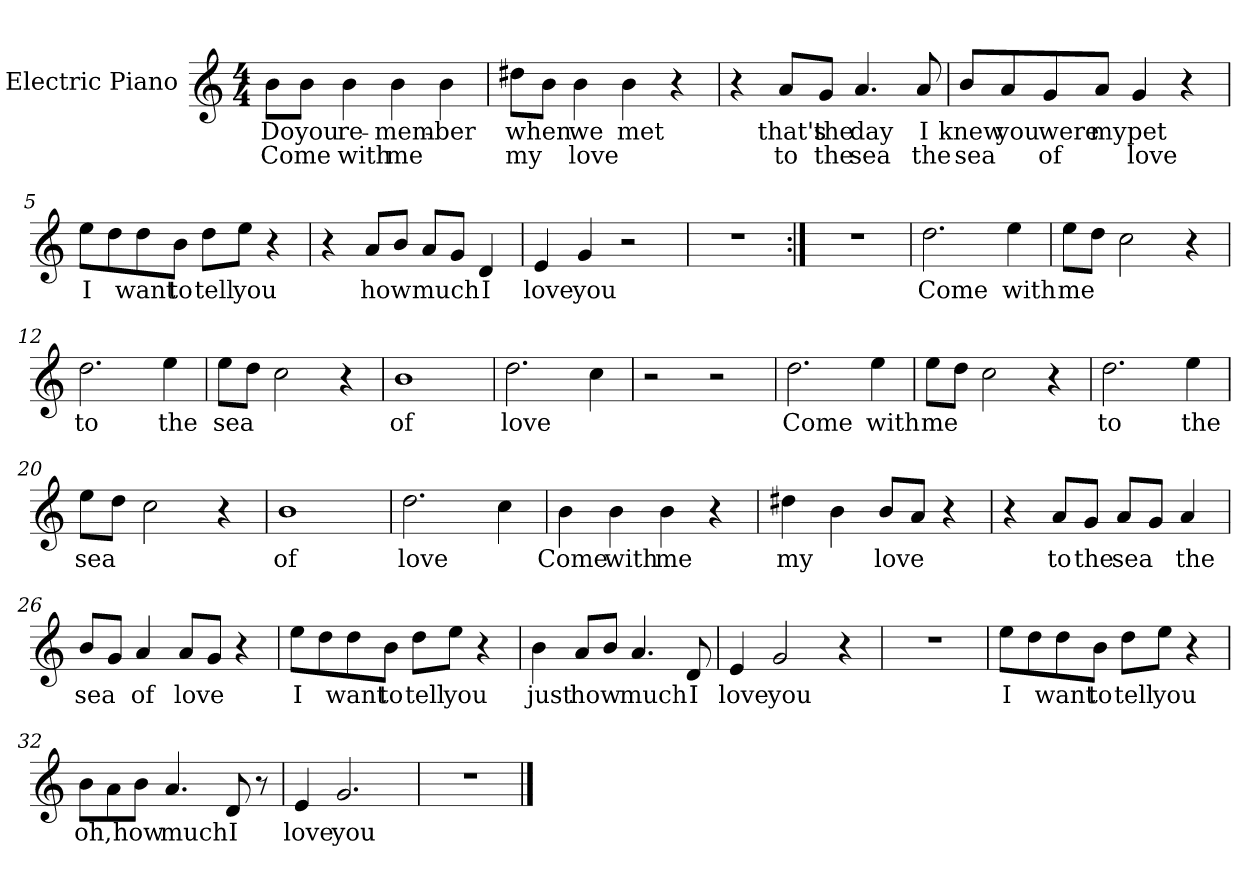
**kern	**text	**text
*part1	*part1	*part1
*staff1	*staff1	*staff1
*I"Electric Piano	*	*
*I'E.Pno	*	*
*clefG2	*	*
*k[]	*	*
*C:	*	*
*M4/4	*	*
=1	=1	=1
8b\L	Do	Come
8b\J	you	.
4b\	re-	with
4b\	-mem-	me
4b\	-ber	.
=2	=2	=2
8dd#X\L	when	my
8b\J	.	.
4b\	we	love
4b\	met	.
4r	.	.
=3	=3	=3
4r	.	.
8a/L	that's	to
8g/J	the	the
4.a/	day	sea
8a/	I	the
=4	=4	=4
8b/L	knew	sea
8a/	you	.
8g/	were	of
8a/J	my	.
4g/	pet	love
4r	.	.
!!LO:LB:g=z
=5	=5	=5
8ee\L	I	.
8dd\	.	.
8dd\	want	.
8b\J	to	.
8dd\L	tell	.
8ee\J	you	.
4r	.	.
=6	=6	=6
4r	.	.
8a/L	how	.
8b/J	.	.
8a/L	much	.
8g/J	.	.
4d/	I	.
=7	=7	=7
4e/	love	.
4g/	you	.
2r	.	.
=8	=8	=8
1r	.	.
!!LO:LB:g=z
=9:|!	=9:|!	=9:|!
1r	.	.
=10	=10	=10
2.dd\	Come	.
4ee\	with	.
=11	=11	=11
8ee\L	me	.
8dd\J	.	.
2cc\	.	.
4r	.	.
=12	=12	=12
2.dd\	to	.
4ee\	the	.
=13	=13	=13
8ee\L	sea	.
8dd\J	.	.
2cc\	.	.
4r	.	.
=14	=14	=14
1b	of	.
=15	=15	=15
2.dd\	love	.
4cc\	.	.
!!LO:LB:g=z
=16	=16	=16
2r	.	.
2r	.	.
=17	=17	=17
2.dd\	Come	.
4ee\	with	.
=18	=18	=18
8ee\L	me	.
8dd\J	.	.
2cc\	.	.
4r	.	.
=19	=19	=19
2.dd\	to	.
4ee\	the	.
=20	=20	=20
8ee\L	sea	.
8dd\J	.	.
2cc\	.	.
4r	.	.
!!LO:LB:g=z
=21	=21	=21
1b	of	.
=22	=22	=22
2.dd\	love	.
4cc\	.	.
=23	=23	=23
4b\	Come	.
4b\	with	.
4b\	me	.
4r	.	.
=24	=24	=24
4dd#X\	my	.
4b\	.	.
8b/L	love	.
8a/J	.	.
4r	.	.
!!LO:LB:g=z
=25	=25	=25
4r	.	.
8a/L	to	.
8g/J	the	.
8a/L	sea	.
8g/J	.	.
4a/	the	.
=26	=26	=26
8b/L	sea	.
8g/J	.	.
4a/	of	.
8a/L	love	.
8g/J	.	.
4r	.	.
=27	=27	=27
8ee\L	I	.
8dd\	.	.
8dd\	want	.
8b\J	to	.
8dd\L	tell	.
8ee\J	you	.
4r	.	.
=28	=28	=28
4b\	just	.
8a/L	how	.
8b/J	.	.
4.a/	much	.
8d/	I	.
!!LO:LB:g=z
=29	=29	=29
4e/	love	.
2g/	you	.
4r	.	.
=30	=30	=30
1r	.	.
=31	=31	=31
8ee\L	I	.
8dd\	.	.
8dd\	want	.
8b\J	to	.
8dd\L	tell	.
8ee\J	you	.
4r	.	.
=32	=32	=32
8b\L	oh,	.
8a\	.	.
8b\J	how	.
4.a/	much	.
8d/	I	.
8r	.	.
=33	=33	=33
4e/	love	.
2.g/	you	.
=34	=34	=34
1r	.	.
==	==	==
*-	*-	*-
